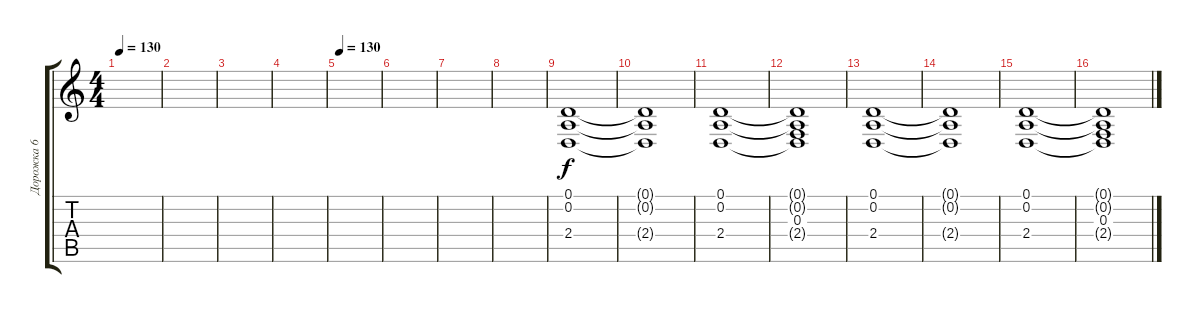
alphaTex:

\track ("Дорожка 6" "Дорожка 6") {instrument stringensemble1}
\staff {score tabs}
\tuning (D4 A3 F3 C3 G2 D2) {hide}
\ts (4 4)
\tempo 130
\clef g2
\ks c
|
|
|
|
\tempo 130
|
|
|
|
(0.1 0.2 2.4).1{volume 12} |
(0.1{t} 0.2{t} 2.4{t}).1 |
(0.1 0.2 2.4).1 |
(0.1{t} 0.2{t} 0.3 2.4{t}).1 |
(0.1 0.2 2.4).1{volume 12} |
(0.1{t} 0.2{t} 2.4{t}).1 |
(0.1 0.2 2.4).1 |
(0.1{t} 0.2{t} 0.3 2.4{t}).1
